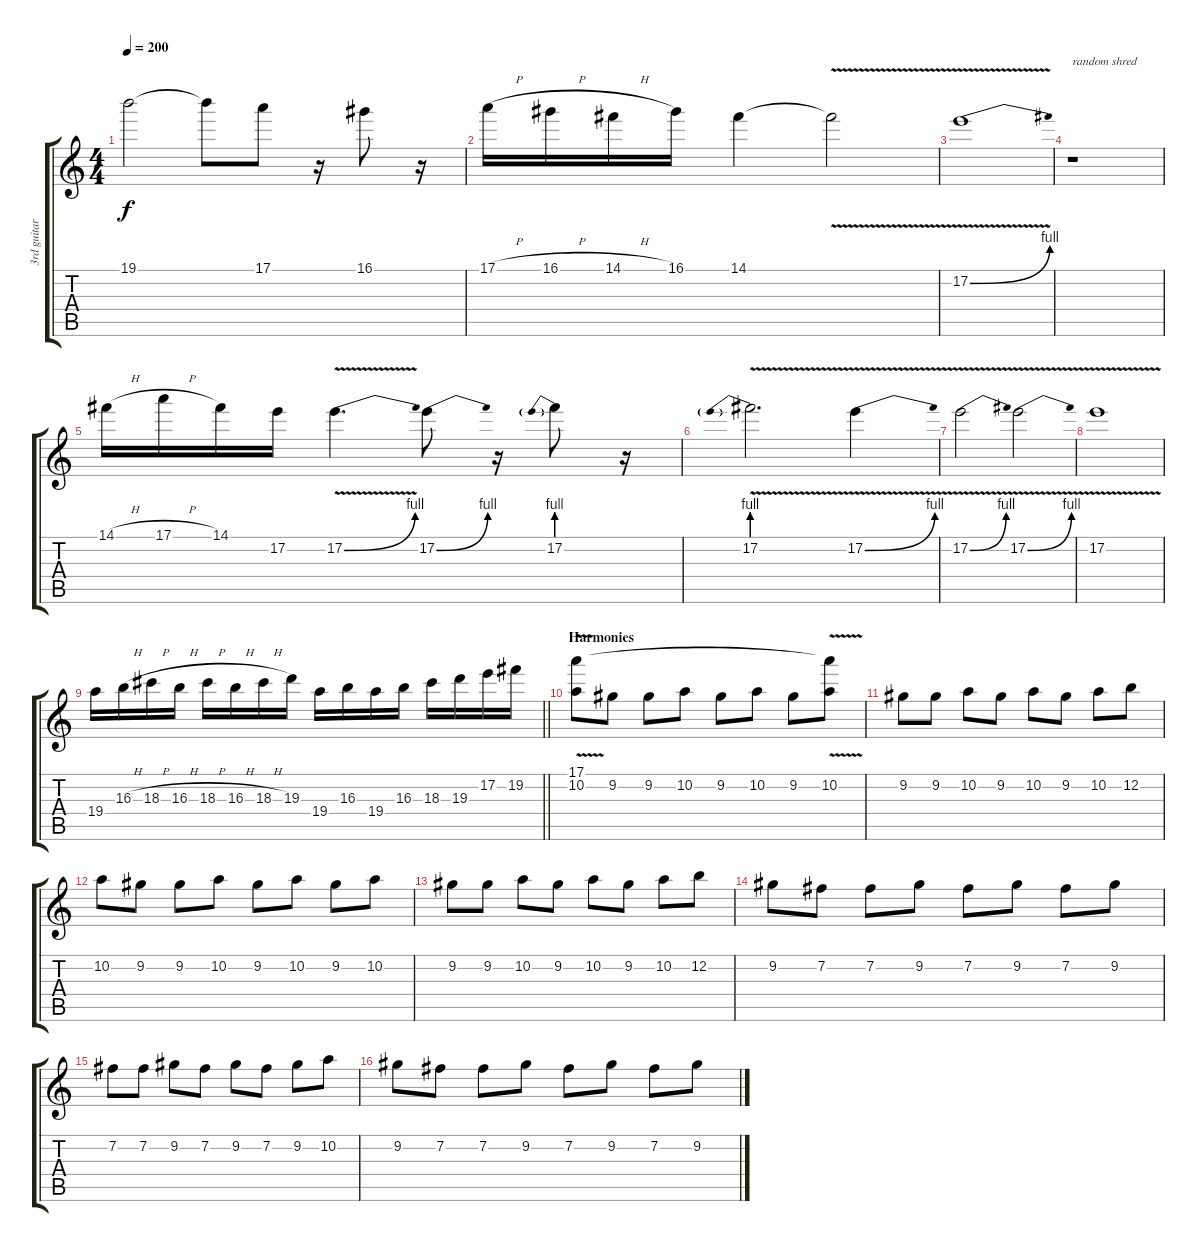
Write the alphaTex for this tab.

\track ("3rd guitar" "3rd guitar") {instrument distortionguitar}
\staff {score tabs}
\tuning (E4 B3 G3 D3 A2 E2) {hide}
\ts (4 4)
\tempo 200
\clef g2
\ks c
19.1.2{dy f} 19.1{t}.8 17.1.8 r.16 16.1.8 r.16 |
17.1{h}.16 16.1{h}.16 14.1{h}.16 16.1.16 14.1.4 14.1{v t}.2 |
17.2{be (bend 0 0 60 4) v}.1 |
r.1{txt "random shred"} |
14.1{h}.16 17.1{h}.16 14.1.16 17.2.16 17.2{be (bend 0 0 60 4) v}.4{d} 17.2{be (bend 0 0 60 4)}.8 r.16 17.2{be (prebend 0 4 60 4)}.8 r.16 |
17.2{be (prebend 0 4 60 4) v}.2{d} 17.2{be (bend 0 0 60 4) v}.4 |
17.2{be (bend 0 0 60 4) v}.2 17.2{be (bend 0 0 60 4) v}.2 |
17.2{v}.1 |
\barLineRight lightlight
19.4.16 16.3{h}.16 18.3{h}.16 16.3{h}.16 18.3{h}.16 16.3{h}.16 18.3{h}.16 19.3.16 19.4.16 16.3.16 19.4.16 16.3.16 18.3.16 19.3.16 17.2.16 19.2.16 |
\section ("" "Harmonies")
(17.1{v} 10.2).8 9.2.8 9.2.8 10.2.8 9.2.8 10.2.8 9.2.8 (17.1{t} 10.2).8 |
9.2.8 9.2.8 10.2.8 9.2.8 10.2.8 9.2.8 10.2.8 12.2.8 |
10.2.8 9.2.8 9.2.8 10.2.8 9.2.8 10.2.8 9.2.8 10.2.8 |
9.2.8 9.2.8 10.2.8 9.2.8 10.2.8 9.2.8 10.2.8 12.2.8 |
9.2.8 7.2.8 7.2.8 9.2.8 7.2.8 9.2.8 7.2.8 9.2.8 |
7.2.8 7.2.8 9.2.8 7.2.8 9.2.8 7.2.8 9.2.8 10.2.8 |
9.2.8 7.2.8 7.2.8 9.2.8 7.2.8 9.2.8 7.2.8 9.2.8
